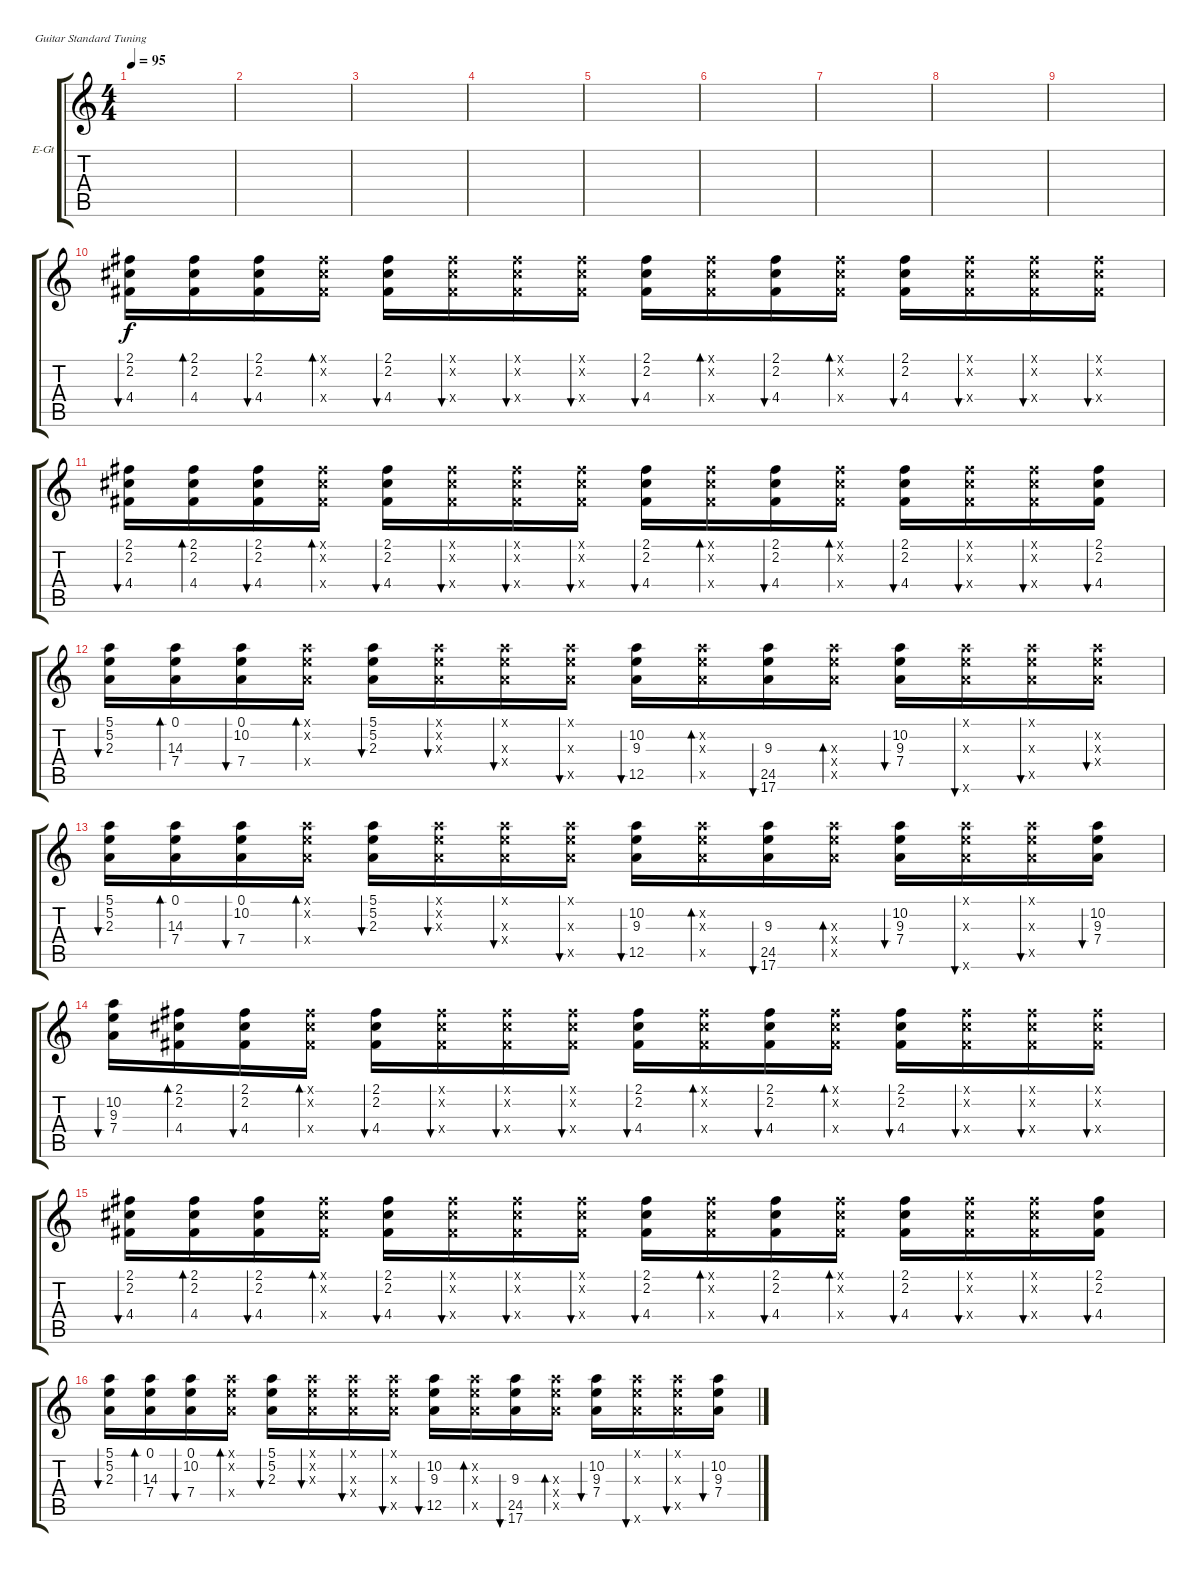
\defaultSystemsLayout 4
\bracketExtendMode groupsimilarinstruments
\firstSystemTrackNameOrientation horizontal
\otherSystemsTrackNameOrientation horizontal
\track ("Electric Guitar" "E-Gt") {instrument electricguitarclean}
\staff {score tabs}
\tuning (E4 B3 G3 D3 A2 E2)
\ts (4 4)
\tempo 95
\clef g2
\scale
0.485477
\ks c
|
\scale
0.257261 |
\scale
0.257261 |
\scale
0.333333 |
\scale
0.333333 |
\scale
0.333333 |
\scale
0.333333 |
\scale
0.333333 |
\scale
0.333333 |
\scale
0.333333 (4.4 2.2 2.1).16{bu 30} (4.4 2.2 2.1).16{bd 30} (4.4 2.2 2.1).16{bu 30} (4.4{x} 2.2{x} 2.1{x}).16{bd 30} (4.4 2.2 2.1).16{bu 30} (4.4{x} 2.2{x} 2.1{x}).16{bu 30} (4.4{x} 2.2{x} 2.1{x}).16{bu 30} (4.4{x} 2.2{x} 2.1{x}).16{bu 30} (4.4 2.2 2.1).16{bu 30} (4.4{x} 2.2{x} 2.1{x}).16{bd 30} (4.4 2.2 2.1).16{bu 30} (4.4{x} 2.2{x} 2.1{x}).16{bd 30} (4.4 2.2 2.1).16{bu 30} (4.4{x} 2.2{x} 2.1{x}).16{bu 30} (4.4{x} 2.2{x} 2.1{x}).16{bu 30} (4.4{x} 2.2{x} 2.1{x}).16{bu 30} |
\scale
0.333333 (4.4 2.2 2.1).16{bu 30} (4.4 2.2 2.1).16{bd 30} (4.4 2.2 2.1).16{bu 30} (4.4{x} 2.2{x} 2.1{x}).16{bd 30} (4.4 2.2 2.1).16{bu 30} (4.4{x} 2.2{x} 2.1{x}).16{bu 30} (4.4{x} 2.2{x} 2.1{x}).16{bu 30} (4.4{x} 2.2{x} 2.1{x}).16{bu 30} (4.4 2.2 2.1).16{bu 30} (4.4{x} 2.2{x} 2.1{x}).16{bd 30} (4.4 2.2 2.1).16{bu 30} (4.4{x} 2.2{x} 2.1{x}).16{bd 30} (4.4 2.2 2.1).16{bu 30} (4.4{x} 2.2{x} 2.1{x}).16{bu 30} (4.4{x} 2.2{x} 2.1{x}).16{bu 30} (4.4 2.2 2.1).16{bu 30} |
\scale
0.333333 (2.3 5.2 5.1).16{bu 30} (14.3 0.1 7.4).16{bd 30} (7.4 10.2 0.1).16{bu 30} (7.4{x} 5.2{x} 5.1{x}).16{bd 30} (2.3 5.2 5.1).16{bu 30} (2.3{x} 5.2{x} 5.1{x}).16{bu 30} (14.3{x} 0.1{x} 7.4{x}).16{bu 30} (14.3{x} 0.1{x} 12.5{x}).16{bu 30} (9.3 10.2 12.5).16{bu 30} (9.3{x} 10.2{x} 12.5{x}).16{bd 30} (9.3 24.5 17.6).16{bu 30} (12.5{x} 14.4{x} 14.3{x}).16{bd 30} (7.4 9.3 10.2).16{bu 30} (14.3{x} 0.1{x} 17.6{x}).16{bu 30} (14.3{x} 0.1{x} 12.5{x}).16{bu 30} (7.4{x} 9.3{x} 10.2{x}).16{bu 30} |
\scale
0.333333 (2.3 5.2 5.1).16{bu 30} (14.3 0.1 7.4).16{bd 30} (7.4 10.2 0.1).16{bu 30} (7.4{x} 5.2{x} 5.1{x}).16{bd 30} (2.3 5.2 5.1).16{bu 30} (2.3{x} 5.2{x} 5.1{x}).16{bu 30} (14.3{x} 0.1{x} 7.4{x}).16{bu 30} (14.3{x} 0.1{x} 12.5{x}).16{bu 30} (9.3 10.2 12.5).16{bu 30} (9.3{x} 10.2{x} 12.5{x}).16{bd 30} (9.3 24.5 17.6).16{bu 30} (12.5{x} 14.4{x} 14.3{x}).16{bd 30} (7.4 9.3 10.2).16{bu 30} (14.3{x} 0.1{x} 17.6{x}).16{bu 30} (14.3{x} 0.1{x} 12.5{x}).16{bu 30} (7.4 9.3 10.2).16{bu 30} |
\scale
0.333333 (7.4 9.3 10.2).16{bu 30} (4.4 2.2 2.1).16{bd 30} (4.4 2.2 2.1).16{bu 30} (4.4{x} 2.2{x} 2.1{x}).16{bd 30} (4.4 2.2 2.1).16{bu 30} (4.4{x} 2.2{x} 2.1{x}).16{bu 30} (4.4{x} 2.2{x} 2.1{x}).16{bu 30} (4.4{x} 2.2{x} 2.1{x}).16{bu 30} (4.4 2.2 2.1).16{bu 30} (4.4{x} 2.2{x} 2.1{x}).16{bd 30} (4.4 2.2 2.1).16{bu 30} (4.4{x} 2.2{x} 2.1{x}).16{bd 30} (4.4 2.2 2.1).16{bu 30} (4.4{x} 2.2{x} 2.1{x}).16{bu 30} (4.4{x} 2.2{x} 2.1{x}).16{bu 30} (4.4{x} 2.2{x} 2.1{x}).16{bu 30} |
\scale
0.333333 (4.4 2.2 2.1).16{bu 30} (4.4 2.2 2.1).16{bd 30} (4.4 2.2 2.1).16{bu 30} (4.4{x} 2.2{x} 2.1{x}).16{bd 30} (4.4 2.2 2.1).16{bu 30} (4.4{x} 2.2{x} 2.1{x}).16{bu 30} (4.4{x} 2.2{x} 2.1{x}).16{bu 30} (4.4{x} 2.2{x} 2.1{x}).16{bu 30} (4.4 2.2 2.1).16{bu 30} (4.4{x} 2.2{x} 2.1{x}).16{bd 30} (4.4 2.2 2.1).16{bu 30} (4.4{x} 2.2{x} 2.1{x}).16{bd 30} (4.4 2.2 2.1).16{bu 30} (4.4{x} 2.2{x} 2.1{x}).16{bu 30} (4.4{x} 2.2{x} 2.1{x}).16{bu 30} (4.4 2.2 2.1).16{bu 30} |
\scale
0.333333 (2.3 5.2 5.1).16{bu 30} (14.3 0.1 7.4).16{bd 30} (7.4 10.2 0.1).16{bu 30} (7.4{x} 5.2{x} 5.1{x}).16{bd 30} (2.3 5.2 5.1).16{bu 30} (2.3{x} 5.2{x} 5.1{x}).16{bu 30} (14.3{x} 0.1{x} 7.4{x}).16{bu 30} (14.3{x} 0.1{x} 12.5{x}).16{bu 30} (9.3 10.2 12.5).16{bu 30} (9.3{x} 10.2{x} 12.5{x}).16{bd 30} (9.3 24.5 17.6).16{bu 30} (12.5{x} 14.4{x} 14.3{x}).16{bd 30} (7.4 9.3 10.2).16{bu 30} (14.3{x} 0.1{x} 17.6{x}).16{bu 30} (14.3{x} 0.1{x} 12.5{x}).16{bu 30} (7.4 9.3 10.2).16{bu 30}
